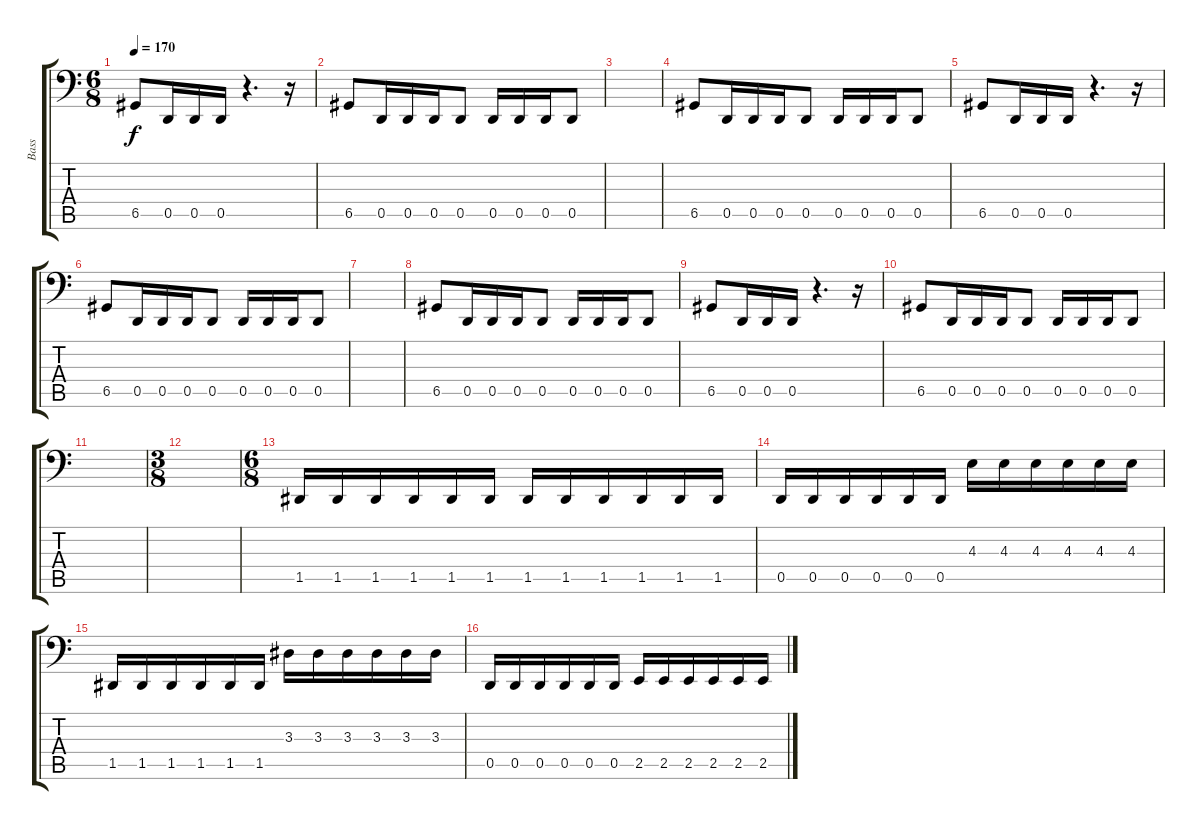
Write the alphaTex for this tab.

\track ("Bass" "Bass") {instrument electricbassfinger}
\staff {score tabs}
\tuning (Bb2 F2 C2 G1 D1 A0) {hide}
\ts (6 8)
\tempo 170
\clef f4
\ks c
6.5.8{dy f} 0.5.16 0.5.16 0.5.16 r.4{d} r.16 |
6.5.8 0.5.16 0.5.16 0.5.16 0.5.8 0.5.16 0.5.16 0.5.16 0.5.8 |
|
6.5.8 0.5.16 0.5.16 0.5.16 0.5.8 0.5.16 0.5.16 0.5.16 0.5.8 |
6.5.8 0.5.16 0.5.16 0.5.16 r.4{d} r.16 |
6.5.8 0.5.16 0.5.16 0.5.16 0.5.8 0.5.16 0.5.16 0.5.16 0.5.8 |
|
6.5.8 0.5.16 0.5.16 0.5.16 0.5.8 0.5.16 0.5.16 0.5.16 0.5.8 |
6.5.8 0.5.16 0.5.16 0.5.16 r.4{d} r.16 |
6.5.8 0.5.16 0.5.16 0.5.16 0.5.8 0.5.16 0.5.16 0.5.16 0.5.8 |
|
\ts (3 8)
|
\ts (6 8)
1.5.16 1.5.16 1.5.16 1.5.16 1.5.16 1.5.16 1.5.16 1.5.16 1.5.16 1.5.16 1.5.16 1.5.16 |
0.5.16 0.5.16 0.5.16 0.5.16 0.5.16 0.5.16 4.3.16 4.3.16 4.3.16 4.3.16 4.3.16 4.3.16 |
1.5.16 1.5.16 1.5.16 1.5.16 1.5.16 1.5.16 3.3.16 3.3.16 3.3.16 3.3.16 3.3.16 3.3.16 |
0.5.16 0.5.16 0.5.16 0.5.16 0.5.16 0.5.16 2.5.16 2.5.16 2.5.16 2.5.16 2.5.16 2.5.16
